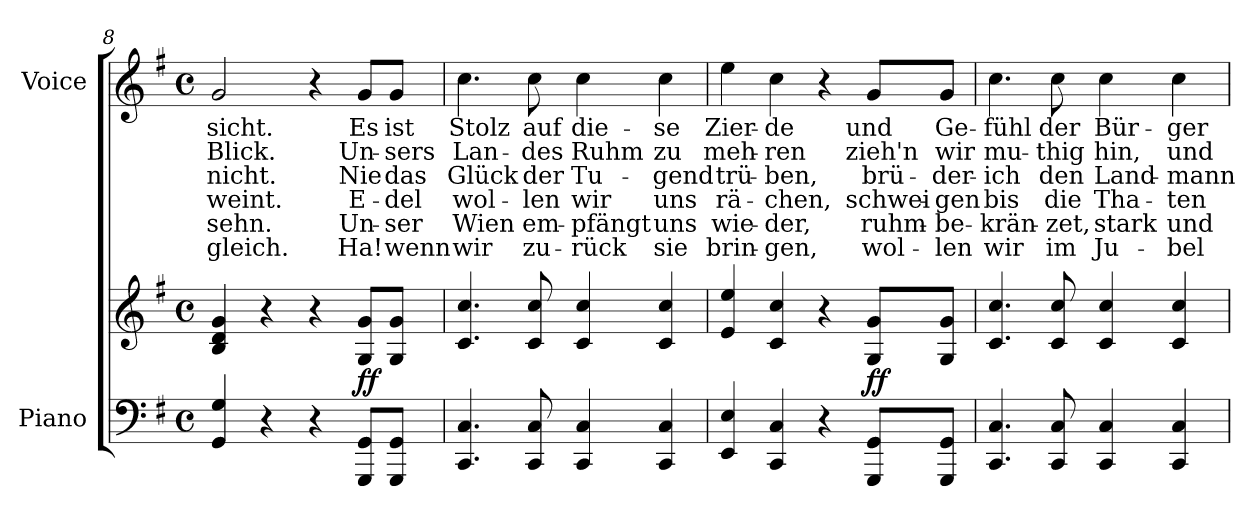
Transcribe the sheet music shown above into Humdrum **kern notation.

**kern	**kern	**dynam	**kern	**text	**text	**text	**text	**text	**text
*part2	*part2	*part2	*part1	*part1	*part1	*part1	*part1	*part1	*part1
*staff3	*staff2	*staff2/3	*staff1	*staff1	*staff1	*staff1	*staff1	*staff1	*staff1
*I"Piano	*	*	*I"Voice	*	*	*	*	*	*
*I'Pno.	*	*	*I'Voice	*	*	*	*	*	*
*clefF4	*clefG2	*	*clefG2	*	*	*	*	*	*
*k[f#]	*k[f#]	*	*k[f#]	*	*	*	*	*	*
*G:	*G:	*	*G:	*	*	*	*	*	*
*M4/4	*M4/4	*	*M4/4	*	*	*	*	*	*
*met(c)	*met(c)	*	*met(c)	*	*	*	*	*	*
=8	=8	=8	=8	=8	=8	=8	=8	=8	=8
!	!	!	!	!LO:LY:b:color=#000000	!LO:LY:b:color=#000000	!LO:LY:b:color=#000000	!LO:LY:b:color=#000000	!LO:LY:b:color=#000000	!LO:LY:b:color=#000000
4GGi/ 4Gi	4Bi/ 4di 4gi	.	2gi/	sicht.	Blick.	nicht.	-weint.	-sehn.	gleich.
4r	4r	.	.	.	.	.	.	.	.
4r	4r	.	4r	.	.	.	.	.	.
!	!	!	!	!LO:LY:b:color=#000000	!LO:LY:b:color=#000000	!LO:LY:b:color=#000000	!LO:LY:b:color=#000000	!LO:LY:b:color=#000000	!LO:LY:b:color=#000000
8GGGi/ 8GGiL	8Gi/ 8giL	ff	8gi/L	Es	Un-	Nie	E-	Un-	Ha!
!	!	!	!	!LO:LY:b:color=#000000	!LO:LY:b:color=#000000	!LO:LY:b:color=#000000	!LO:LY:b:color=#000000	!LO:LY:b:color=#000000	!LO:LY:b:color=#000000
8GGGi/ 8GGiJ	8Gi/ 8giJ	.	8gi/J	ist	-sers	das	-del	-ser	wenn
=9	=9	=9	=9	=9	=9	=9	=9	=9	=9
!	!	!	!	!LO:LY:b:color=#000000	!LO:LY:b:color=#000000	!LO:LY:b:color=#000000	!LO:LY:b:color=#000000	!LO:LY:b:color=#000000	!LO:LY:b:color=#000000
4.CCi/ 4.Ci	4.ci/ 4.cci	.	4.cci\	Stolz	Lan-	Glück	wol-	Wien	wir
!	!	!	!	!LO:LY:b:color=#000000	!LO:LY:b:color=#000000	!LO:LY:b:color=#000000	!LO:LY:b:color=#000000	!LO:LY:b:color=#000000	!LO:LY:b:color=#000000
8CCi/ 8Ci	8ci/ 8cci	.	8cci\	auf	-des	der	-len	em-	zu-
!	!	!	!	!LO:LY:b:color=#000000	!LO:LY:b:color=#000000	!LO:LY:b:color=#000000	!LO:LY:b:color=#000000	!LO:LY:b:color=#000000	!LO:LY:b:color=#000000
4CCi/ 4Ci	4ci/ 4cci	.	4cci\	die-	Ruhm	Tu-	wir	-pfängt	-rück
!	!	!	!	!LO:LY:b:color=#000000	!LO:LY:b:color=#000000	!LO:LY:b:color=#000000	!LO:LY:b:color=#000000	!LO:LY:b:color=#000000	!LO:LY:b:color=#000000
4CCi/ 4Ci	4ci/ 4cci	.	4cci\	-se	zu	-gend	uns	uns	sie
!!LO:LB:g=z
=10	=10	=10	=10	=10	=10	=10	=10	=10	=10
!	!	!	!	!LO:LY:b:color=#000000	!LO:LY:b:color=#000000	!LO:LY:b:color=#000000	!LO:LY:b:color=#000000	!LO:LY:b:color=#000000	!LO:LY:b:color=#000000
4EEi/ 4Ei	4ei/ 4eei	.	4eei\	Zier-	meh-	trü-	rä-	wie-	brin-
!	!	!	!	!LO:LY:b:color=#000000	!LO:LY:b:color=#000000	!LO:LY:b:color=#000000	!LO:LY:b:color=#000000	!LO:LY:b:color=#000000	!LO:LY:b:color=#000000
4CCi/ 4Ci	4ci/ 4cci	.	4cci\	-de	-ren	-ben,	-chen,	-der,	-gen,
4r	4r	.	4r	.	.	.	.	.	.
!	!	!	!	!LO:LY:b:color=#000000	!LO:LY:b:color=#000000	!LO:LY:b:color=#000000	!LO:LY:b:color=#000000	!LO:LY:b:color=#000000	!LO:LY:b:color=#000000
8GGGi/ 8GGiL	8Gi/ 8giL	ff	8gi/L	und	zieh'n	brü-	schwei-	ruhm-	wol-
!	!	!	!	!LO:LY:b:color=#000000	!LO:LY:b:color=#000000	!LO:LY:b:color=#000000	!LO:LY:b:color=#000000	!LO:LY:b:color=#000000	!LO:LY:b:color=#000000
8GGGi/ 8GGiJ	8Gi/ 8giJ	.	8gi/J	Ge-	wir	-der-	-gen	-be-	-len
=11	=11	=11	=11	=11	=11	=11	=11	=11	=11
!	!	!	!	!LO:LY:b:color=#000000	!LO:LY:b:color=#000000	!LO:LY:b:color=#000000	!LO:LY:b:color=#000000	!LO:LY:b:color=#000000	!LO:LY:b:color=#000000
4.CCi/ 4.Ci	4.ci/ 4.cci	.	4.cci\	-fühl	mu-	-ich	bis	-krän-	wir
!	!	!	!	!LO:LY:b:color=#000000	!LO:LY:b:color=#000000	!LO:LY:b:color=#000000	!LO:LY:b:color=#000000	!LO:LY:b:color=#000000	!LO:LY:b:color=#000000
8CCi/ 8Ci	8ci/ 8cci	.	8cci\	der	-thig	den	die	-zet,	im
!	!	!	!	!LO:LY:b:color=#000000	!LO:LY:b:color=#000000	!LO:LY:b:color=#000000	!LO:LY:b:color=#000000	!LO:LY:b:color=#000000	!LO:LY:b:color=#000000
4CCi/ 4Ci	4ci/ 4cci	.	4cci\	Bür-	hin,	Land-	Tha-	stark	Ju-
!	!	!	!	!LO:LY:b:color=#000000	!LO:LY:b:color=#000000	!LO:LY:b:color=#000000	!LO:LY:b:color=#000000	!LO:LY:b:color=#000000	!LO:LY:b:color=#000000
4CCi/ 4Ci	4ci/ 4cci	.	4cci\	-ger-	und	-mann	-ten	und	-bel
=	=	=	=	=	=	=	=	=	=
*-	*-	*-	*-	*-	*-	*-	*-	*-	*-
